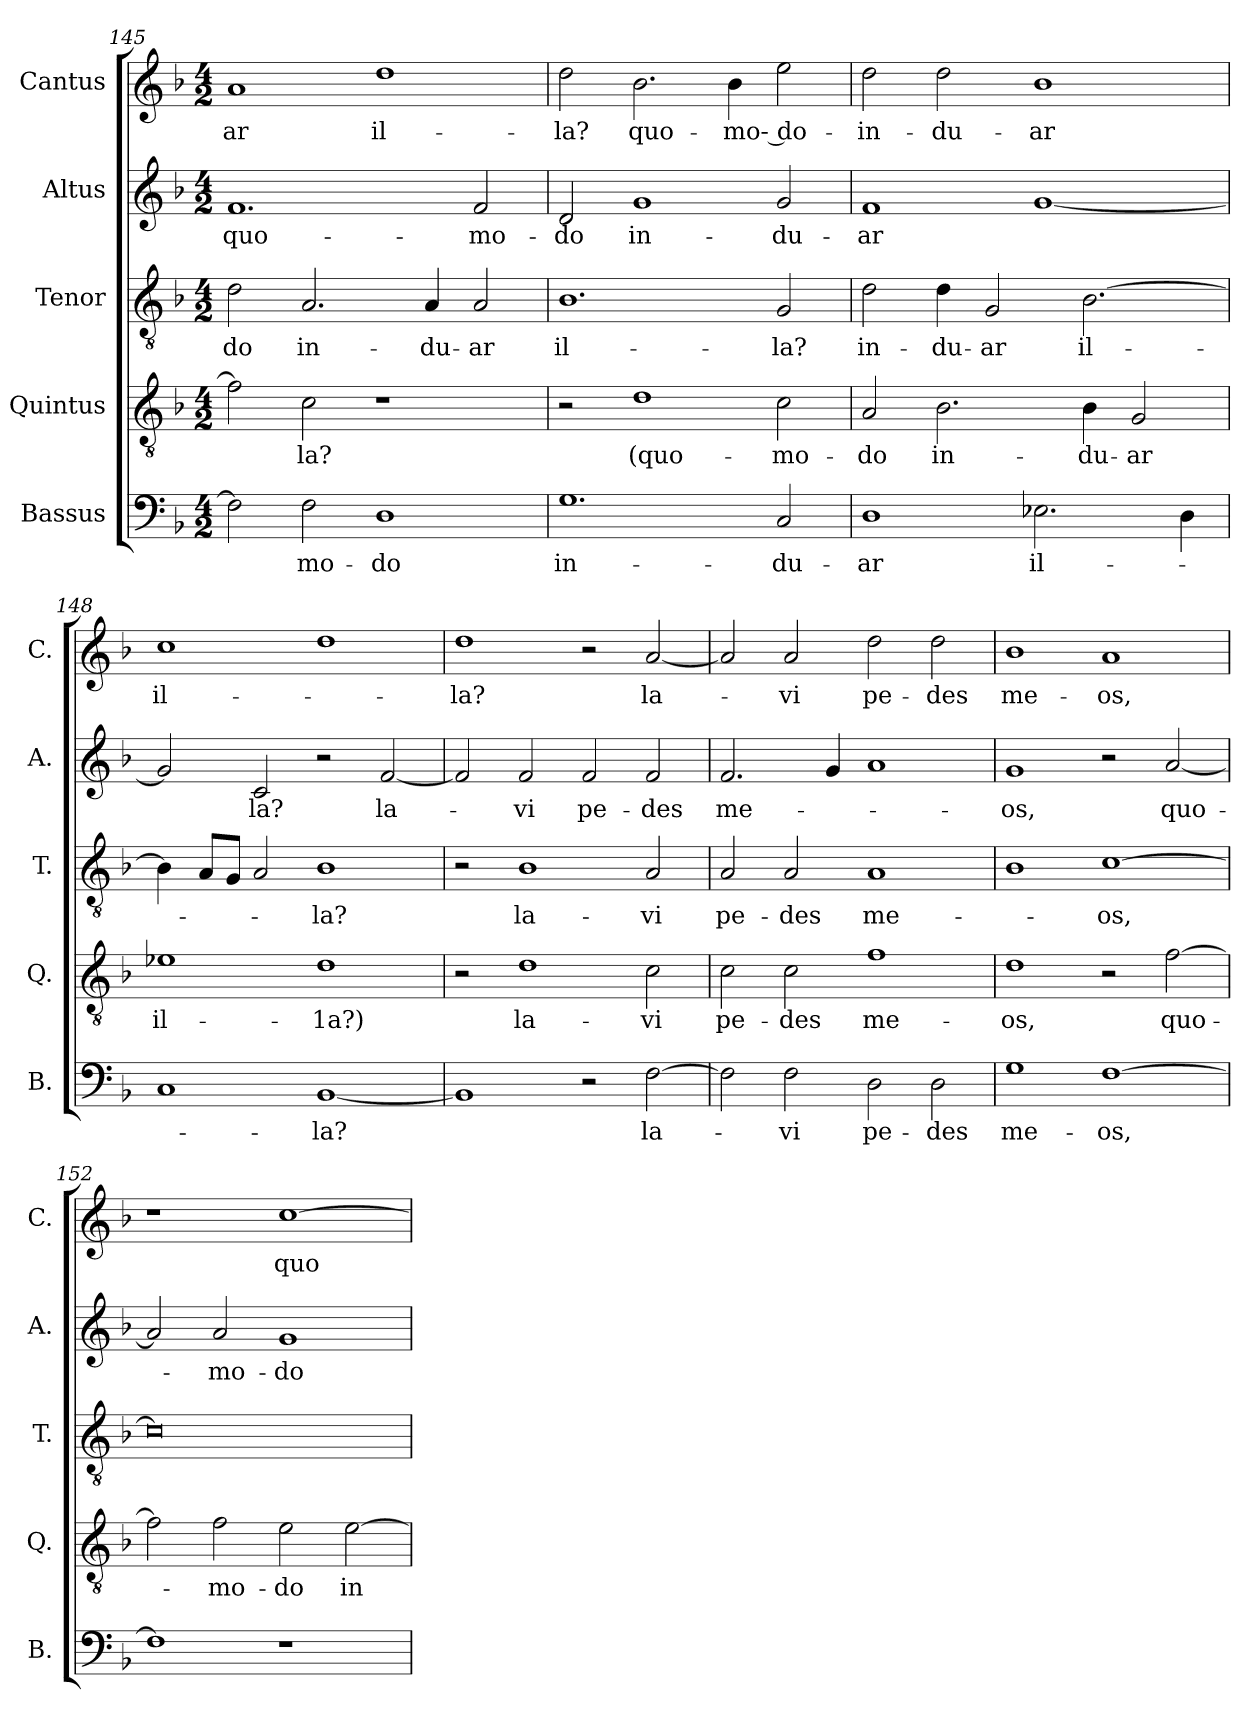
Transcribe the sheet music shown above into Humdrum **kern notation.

**kern	**text	**kern	**text	**kern	**text	**kern	**text	**kern	**text
*part5	*part5	*part4	*part4	*part3	*part3	*part2	*part2	*part1	*part1
*staff5	*staff5	*staff4	*staff4	*staff3	*staff3	*staff2	*staff2	*staff1	*staff1
*I"Bassus	*	*I"Quintus	*	*I"Tenor	*	*I"Altus	*	*I"Cantus	*
*I'B.	*	*I'Q.	*	*I'T.	*	*I'A.	*	*I'C.	*
*clefF4	*	*clefGv2	*	*clefGv2	*	*clefG2	*	*clefG2	*
*k[b-]	*	*k[b-]	*	*k[b-]	*	*k[b-]	*	*k[b-]	*
*M4/2	*	*M4/2	*	*M4/2	*	*M4/2	*	*M4/2	*
=145	=145	=145	=145	=145	=145	=145	=145	=145	=145
2F\]	.	2f\]	.	2d\	-do	1.f	quo-	1a	-ar
2F\	-mo-	2c\	-la?	2.A/	in­-	.	.	.	.
1D	-do	1r	.	.	.	.	.	1dd	il­-
.	.	.	.	4A/	-du-	.	.	.	.
.	.	.	.	2A/	-ar	2f/	-mo­-	.	.
=146	=146	=146	=146	=146	=146	=146	=146	=146	=146
1.G	in-	2r	.	1.B-	il-	2d/	-do	2dd\	-la?
.	.	1d	(quo­-	.	.	1g	in-	2.b-\	quo-
.	.	.	.	.	.	.	.	4b-\	-mo- do-
2C/	-du-	2c\	-mo-	2G/	-la?	2g/	-du-	2ee\	.
=147	=147	=147	=147	=147	=147	=147	=147	=147	=147
1D	-ar	2A/	-do	2d\	in-	1f	-ar	2dd\	-in­-
.	.	2.B-\	in­-	4d\	-du-	.	.	2dd\	-du­-
.	.	.	.	2G/	-ar	.	.	.	.
2.E-X\	il­-	.	.	.	.	[1g	.	1b-	-ar
.	.	4B-\	-du-	[2.B-\	il-	.	.	.	.
.	.	2G/	-ar	.	.	.	.	.	.
4D\	.	.	.	.	.	.	.	.	.
=148	=148	=148	=148	=148	=148	=148	=148	=148	=148
1C	.	1e-X	il-	4B-\]	.	2g/]	.	1cc	il-
.	.	.	.	8A/L	.	.	.	.	.
.	.	.	.	8G/J	.	.	.	.	.
.	.	.	.	2A/	.	2c/	la?	.	.
[1BB-	-la?	1d	-1a?)	1B-	-la?	2r	.	1dd	.
.	.	.	.	.	.	[2f/	la-	.	.
=149	=149	=149	=149	=149	=149	=149	=149	=149	=149
1BB-]	.	2r	.	2r	.	2f/]	.	1dd	-la?
.	.	1d	la-	1B-	la-	2f/	-vi	.	.
2r	.	.	.	.	.	2f/	pe­-	2r	.
[2F\	la-	2c\	-vi	2A/	-vi	2f/	-des	[2a/	la­-
=150	=150	=150	=150	=150	=150	=150	=150	=150	=150
2F\]	.	2c\	pe­-	2A/	pe­-	2.f/	me-	2a/]	.
2F\	-vi	2c\	-des	2A/	-des	.	.	2a/	-vi
.	.	.	.	.	.	4g/	.	.	.
2D\	pe-	1f	me-	1A	me-	1a	.	2dd\	pe-
2D\	-des	.	.	.	.	.	.	2dd\	-des
=151	=151	=151	=151	=151	=151	=151	=151	=151	=151
1G	me­-	1d	-os,	1B-	.	1g	-os,	1b-	me-
[1F	-os,	2r	.	[1c	-os,	2r	.	1a	-os,
.	.	[2f\	quo-	.	.	[2a/	quo­-	.	.
=152	=152	=152	=152	=152	=152	=152	=152	=152	=152
1F]	.	2f\]	.	0c]	.	2a/]	.	1r	.
.	.	2f\	-mo­-	.	.	2a/	-mo­-	.	.
1r	.	2e\	-do	.	.	1g	-do	[1cc	quo-
.	.	[2e\	in­-	.	.	.	.	.	.
=	=	=	=	=	=	=	=	=	=
*-	*-	*-	*-	*-	*-	*-	*-	*-	*-
